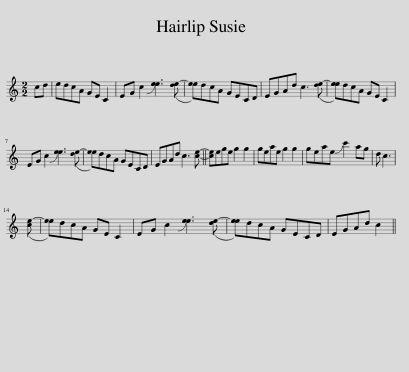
X:1
L:1/8
M:2/2
I:linebreak $
K:C
V:1 treble
V:1
 cd | edcA GE C2 | EG c2 !slide![ee]3 ([de-] | [ee])dcA GECD | EGAd c3 ([de-] | %5
 [ee])dcA GE C2 |$ EG c2 !slide![ee]3 ([de-] | [ee])dcA GECD | EGAd c3 [ce]- || [ce]ege g2 g2 | %10
 geae g2 g2 | geae !slide!c'2 ag | d c3 |$ ([ce-] | [ee])dcA GE C2 | %15
 EG c2 !slide![ee]3 ([de-] | [ee])dcA GECD | EGAd c2 || %18
